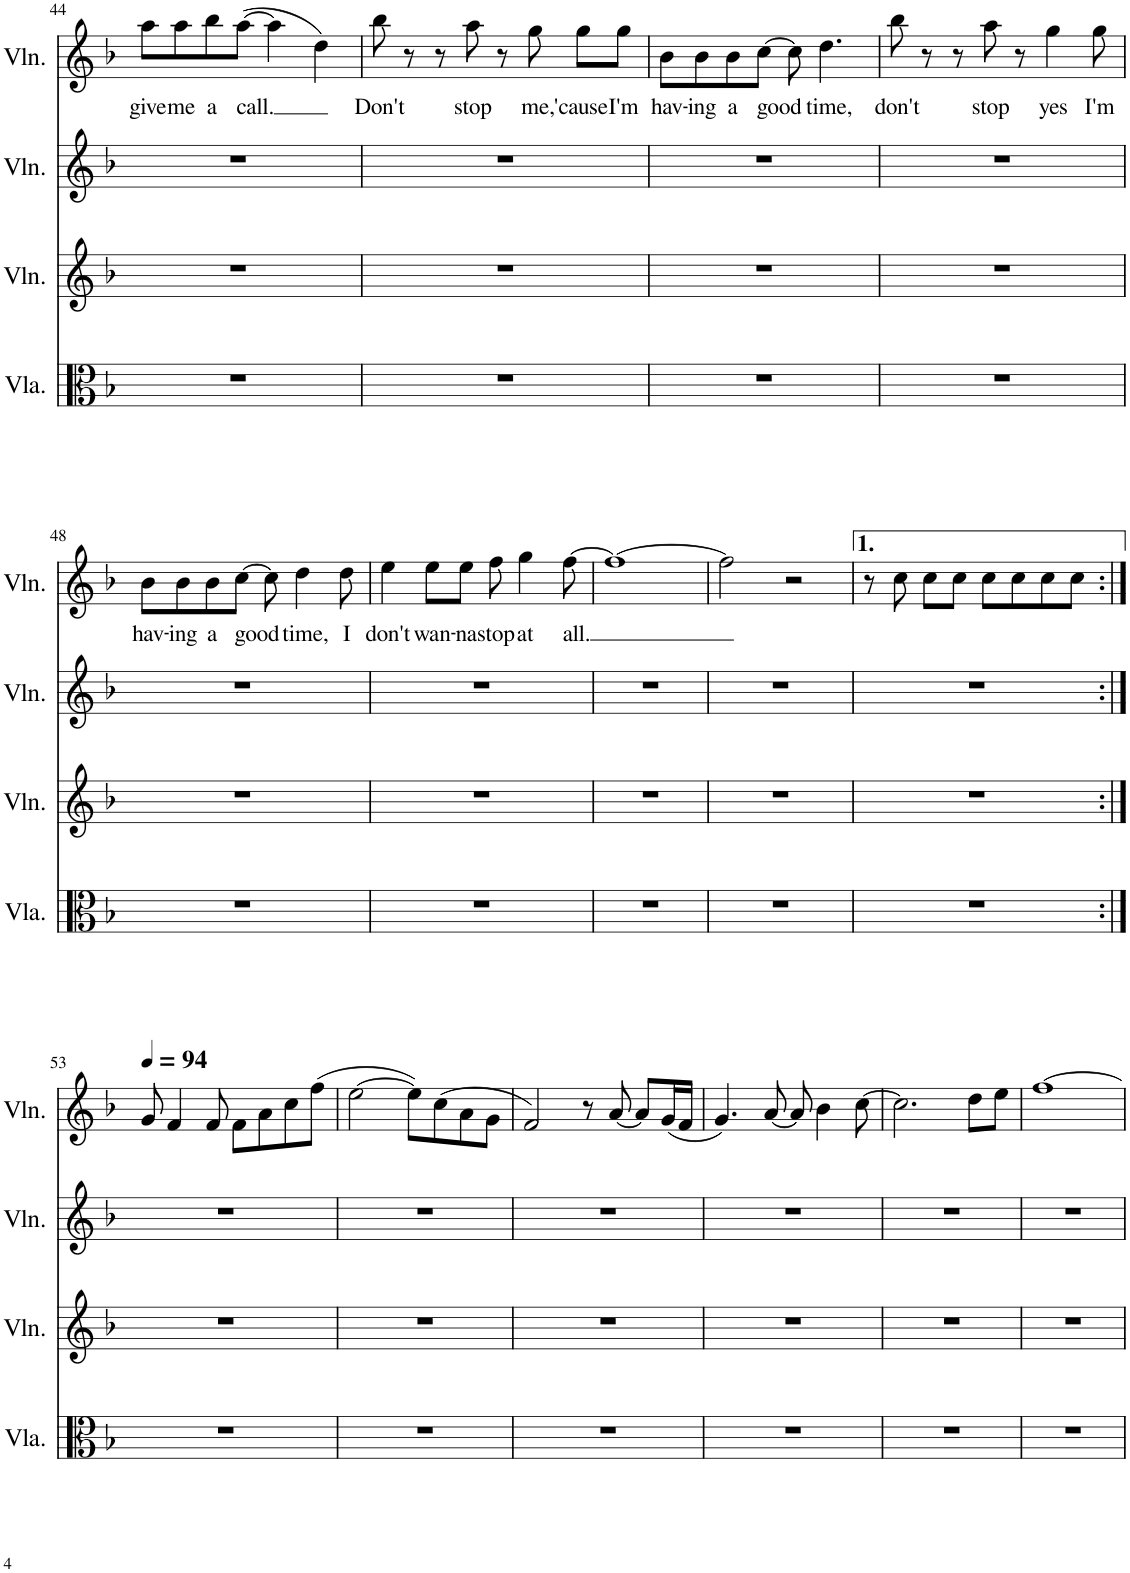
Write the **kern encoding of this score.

**kern	**kern	**kern	**kern	**text
*part4	*part3	*part2	*part1	*part1
*staff4	*staff3	*staff2	*staff1	*staff1
*I"Viola	*I"Violin	*I"Violin	*I"Violin	*
*I'Vla.	*I'Vln.	*I'Vln.	*I'Vln.	*
!!LO:PB:g=z
*clefC3	*clefG2	*clefG2	*clefG2	*
*k[b-]	*k[b-]	*k[b-]	*k[b-]	*
*M4/4	*M4/4	*M4/4	*M4/4	*
=44	=44	=44	=44	=44
!	!	!	!	!LO:LY:b
1r	1r	1r	8aa\L	give
!	!	!	!	!LO:LY:b
.	.	.	8aa\	me
!	!	!	!	!LO:LY:b
.	.	.	8bb-\	a
!	!	!	!	!LO:LY:b
.	.	.	([8aa\J	call.
.	.	.	4aa\]	.
.	.	.	4dd\)	.
=45	=45	=45	=45	=45
!	!	!	!	!LO:LY:b
1r	1r	1r	8bb-\	Don't
.	.	.	8r	.
.	.	.	8r	.
!	!	!	!	!LO:LY:b
.	.	.	8aa\	stop
.	.	.	8r	.
!	!	!	!	!LO:LY:b
.	.	.	8gg\	me,
!	!	!	!	!LO:LY:b
.	.	.	8gg\L	'cause
!	!	!	!	!LO:LY:b
.	.	.	8gg\J	I'm
=46	=46	=46	=46	=46
!	!	!	!	!LO:LY:b
1r	1r	1r	8b-\L	hav-
!	!	!	!	!LO:LY:b
.	.	.	8b-\	-ing
!	!	!	!	!LO:LY:b
.	.	.	8b-\	a
!	!	!	!	!LO:LY:b
.	.	.	[8cc\J	good
.	.	.	8cc\]	.
!	!	!	!	!LO:LY:b
.	.	.	4.dd\	time,
=47	=47	=47	=47	=47
!	!	!	!	!LO:LY:b
1r	1r	1r	8bb-\	don't
.	.	.	8r	.
.	.	.	8r	.
!	!	!	!	!LO:LY:b
.	.	.	8aa\	stop
.	.	.	8r	.
!	!	!	!	!LO:LY:b
.	.	.	4gg\	yes
!	!	!	!	!LO:LY:b
.	.	.	8gg\	I'm
!!LO:LB:g=z
=48	=48	=48	=48	=48
!	!	!	!	!LO:LY:b
1r	1r	1r	8b-\L	hav-
!	!	!	!	!LO:LY:b
.	.	.	8b-\	-ing
!	!	!	!	!LO:LY:b
.	.	.	8b-\	a
!	!	!	!	!LO:LY:b
.	.	.	[8cc\J	good
.	.	.	8cc\]	.
!	!	!	!	!LO:LY:b
.	.	.	4dd\	time,
!	!	!	!	!LO:LY:b
.	.	.	8dd\	I
=49	=49	=49	=49	=49
!	!	!	!	!LO:LY:b
1r	1r	1r	4ee\	don't
!	!	!	!	!LO:LY:b
.	.	.	8ee\L	wan-
!	!	!	!	!LO:LY:b
.	.	.	8ee\J	-na
!	!	!	!	!LO:LY:b
.	.	.	8ff\	stop
!	!	!	!	!LO:LY:b
.	.	.	4gg\	at
!	!	!	!	!LO:LY:b
.	.	.	[8ff\	all.
=50	=50	=50	=50	=50
1r	1r	1r	1ff_	.
=51	=51	=51	=51	=51
1r	1r	1r	2ff\]	.
.	.	.	2r	.
=52	=52	=52	=52	=52
1r	1r	1r	8r	.
.	.	.	8cc\	.
.	.	.	8cc\L	.
.	.	.	8cc\J	.
.	.	.	8cc\L	.
.	.	.	8cc\	.
.	.	.	8cc\	.
.	.	.	8cc\J	.
!!LO:LB:g=z
=53:|!	=53:|!	=53:|!	=53:|!	=53:|!
*	*	*	*MM94	*
1r	1r	1r	8g/	.
.	.	.	4f/	.
.	.	.	8f/	.
.	.	.	8f\L	.
.	.	.	8a\	.
.	.	.	8cc\	.
.	.	.	(8ff\J	.
=54	=54	=54	=54	=54
1r	1r	1r	[2ee\	.
.	.	.	8ee\L])	.
.	.	.	(8cc\	.
.	.	.	8a\	.
.	.	.	8g\J	.
=55	=55	=55	=55	=55
1r	1r	1r	2f/)	.
.	.	.	8r	.
.	.	.	[8a/	.
.	.	.	8a/L]	.
.	.	.	(16g/L	.
.	.	.	16f/JJ	.
=56	=56	=56	=56	=56
1r	1r	1r	4.g/)	.
.	.	.	[8a/	.
.	.	.	8a/]	.
.	.	.	4b-\	.
.	.	.	[8cc\	.
=57	=57	=57	=57	=57
1r	1r	1r	2.cc\]	.
.	.	.	8dd\L	.
.	.	.	8ee\J	.
=58	=58	=58	=58	=58
1r	1r	1r	[1ff	.
=	=	=	=	=
*-	*-	*-	*-	*-
